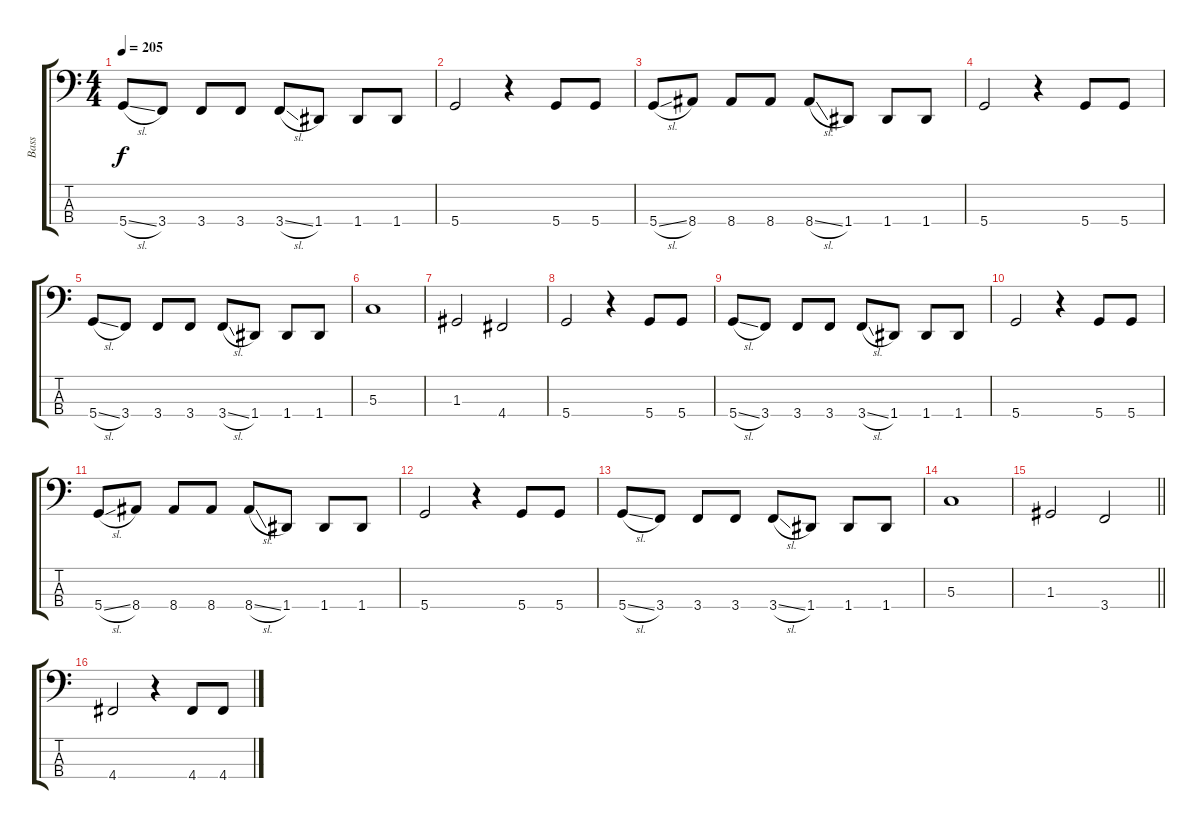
\track ("Bass" "Bass") {instrument electricbasspick}
\staff {score tabs}
\tuning (F2 C2 G1 D1) {hide}
\ts (4 4)
\tempo 205
\clef f4
\ks c
5.4{sl}.8{dy f} 3.4.8 3.4.8 3.4.8 3.4{sl}.8 1.4.8 1.4.8 1.4.8 |
5.4.2 r.4 5.4.8 5.4.8 |
5.4{sl}.8 8.4.8 8.4.8 8.4.8 8.4{sl}.8 1.4.8 1.4.8 1.4.8 |
5.4.2 r.4 5.4.8 5.4.8 |
5.4{sl}.8 3.4.8 3.4.8 3.4.8 3.4{sl}.8 1.4.8 1.4.8 1.4.8 |
5.3.1 |
1.3.2 4.4.2 |
5.4.2 r.4 5.4.8 5.4.8 |
5.4{sl}.8 3.4.8 3.4.8 3.4.8 3.4{sl}.8 1.4.8 1.4.8 1.4.8 |
5.4.2 r.4 5.4.8 5.4.8 |
5.4{sl}.8 8.4.8 8.4.8 8.4.8 8.4{sl}.8 1.4.8 1.4.8 1.4.8 |
5.4.2 r.4 5.4.8 5.4.8 |
5.4{sl}.8 3.4.8 3.4.8 3.4.8 3.4{sl}.8 1.4.8 1.4.8 1.4.8 |
5.3.1 |
\barLineRight lightlight
1.3.2 3.4.2 |
4.4.2 r.4 4.4.8 4.4.8
